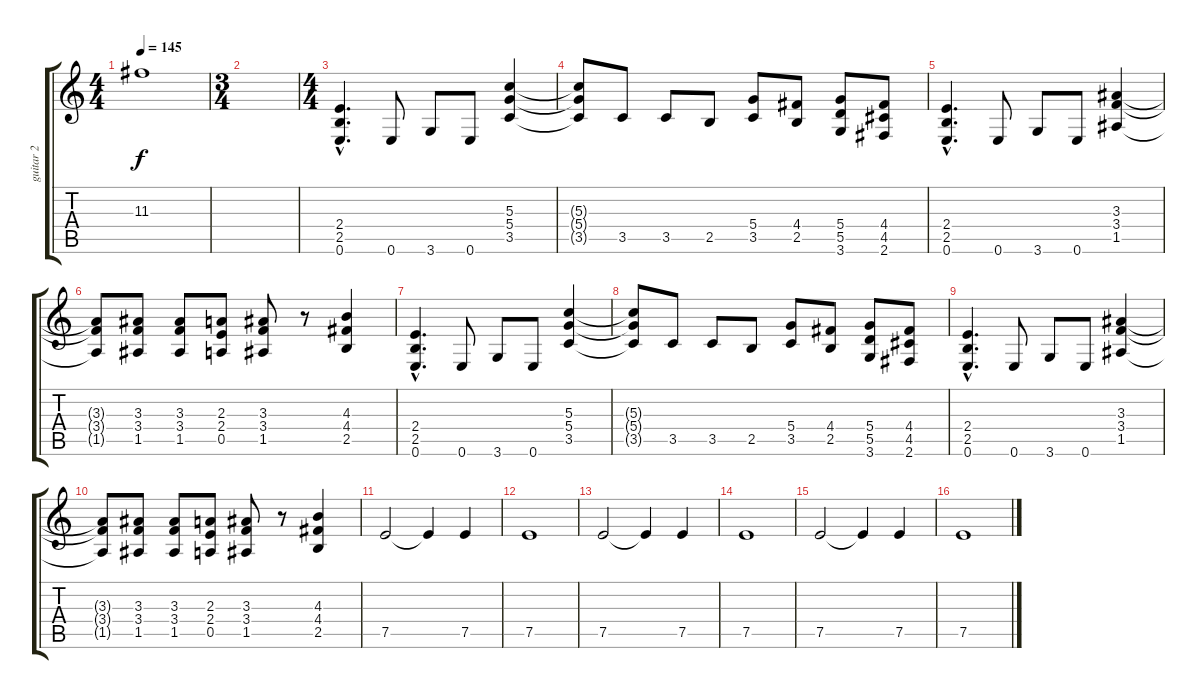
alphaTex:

\track ("guitar 2" "guitar 2") {instrument overdrivenguitar}
\staff {score tabs}
\tuning (E4 B3 G3 D3 A2 E2) {hide}
\ts (4 4)
\tempo 145
\clef g2
\ks c
11.3{t}.1{dy f} |
\ts (3 4)
|
\ts (4 4)
(2.4{hac} 2.5{hac} 0.6{hac}).4{d} 0.6.8 3.6.8 0.6.8 (5.3 5.4 3.5).4 |
(5.3{t} 5.4{t} 3.5{t}).8 3.5.8 3.5.8 2.5.8 (5.4 3.5).8 (4.4 2.5).8 (5.4 5.5 3.6).8 (4.4 4.5 2.6).8 |
(2.4{hac} 2.5{hac} 0.6{hac}).4{d} 0.6.8 3.6.8 0.6.8 (3.3 3.4 1.5).4 |
(3.3{t} 3.4{t} 1.5{t}).8 (3.3 3.4 1.5).8 (3.3 3.4 1.5).8 (2.3 2.4 0.5).8 (3.3 3.4 1.5).8 r.8 (4.3 4.4 2.5).4 |
(2.4{hac} 2.5{hac} 0.6{hac}).4{d} 0.6.8 3.6.8 0.6.8 (5.3 5.4 3.5).4 |
(5.3{t} 5.4{t} 3.5{t}).8 3.5.8 3.5.8 2.5.8 (5.4 3.5).8 (4.4 2.5).8 (5.4 5.5 3.6).8 (4.4 4.5 2.6).8 |
(2.4{hac} 2.5{hac} 0.6{hac}).4{d} 0.6.8 3.6.8 0.6.8 (3.3 3.4 1.5).4 |
(3.3{t} 3.4{t} 1.5{t}).8 (3.3 3.4 1.5).8 (3.3 3.4 1.5).8 (2.3 2.4 0.5).8 (3.3 3.4 1.5).8 r.8 (4.3 4.4 2.5).4 |
7.5.2 7.5{t}.4 7.5.4 |
7.5.1 |
7.5.2 7.5{t}.4 7.5.4 |
7.5.1 |
7.5.2 7.5{t}.4 7.5.4 |
7.5.1
